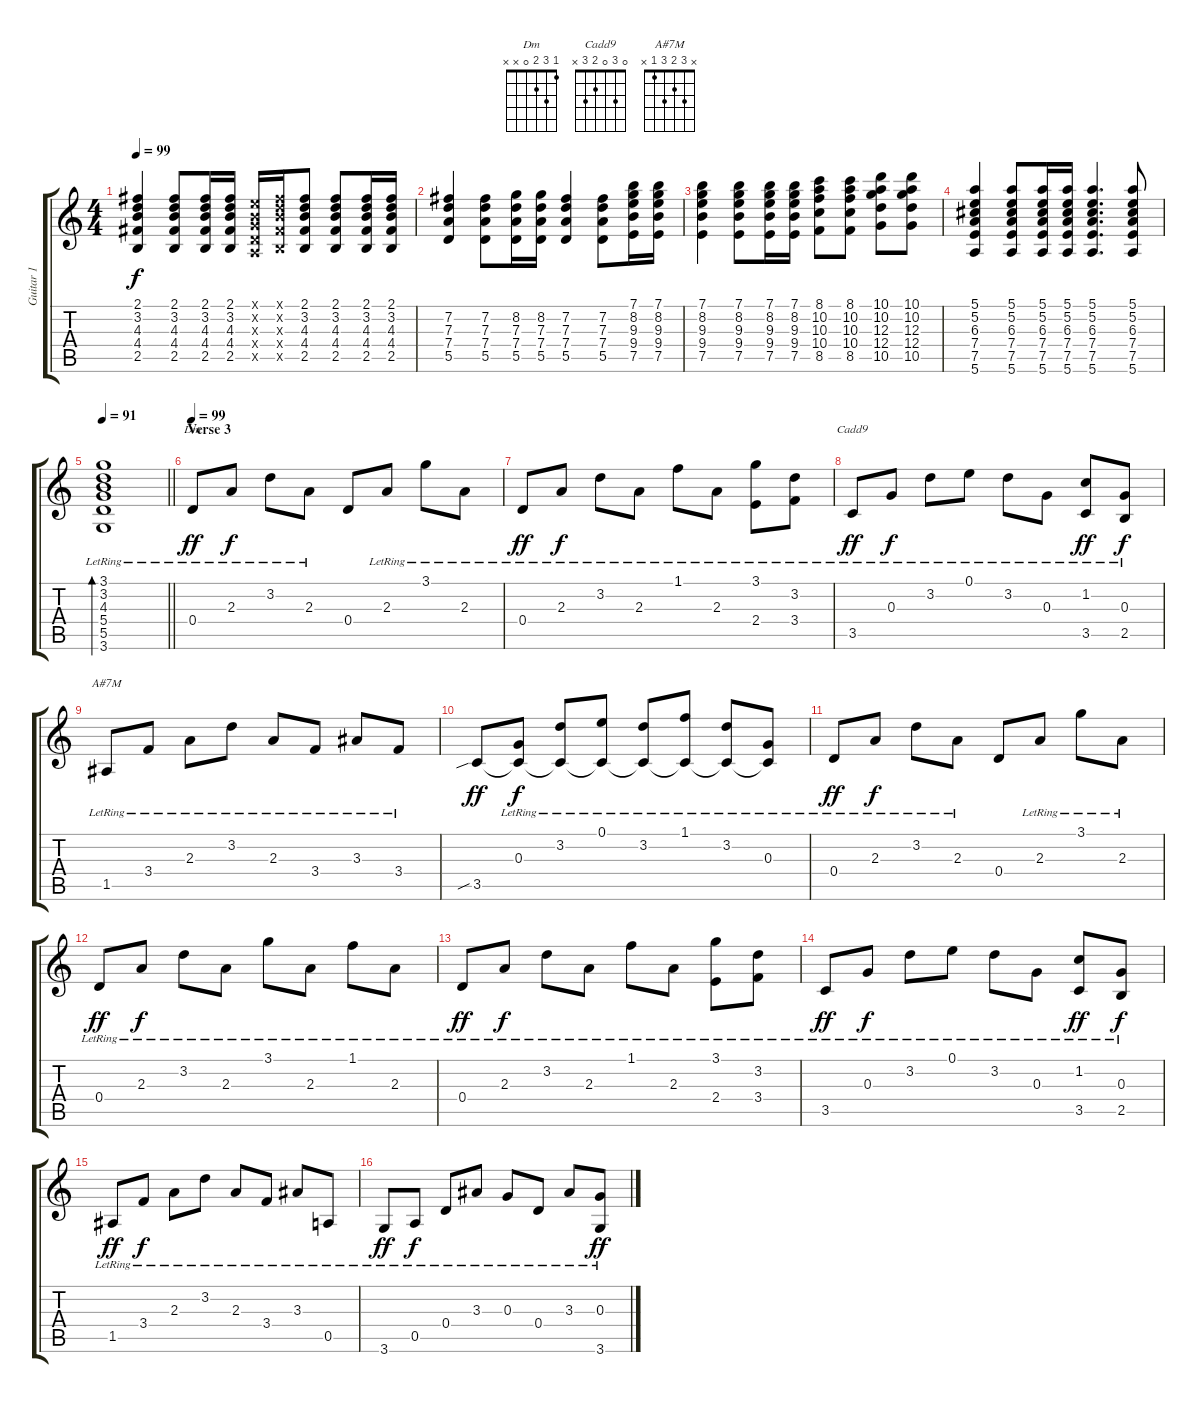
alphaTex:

\track ("Guitar 1" "Guitar 1") {instrument electricguitarjazz}
\staff {score tabs}
\tuning (E4 B3 G3 D3 A2 E2) {hide}
\chord ("Dm" 1 3 2 0 x x)
\chord ("Cadd9" 0 3 0 2 3 x)
\chord ("A#7M" x 3 2 3 1 x)
\ts (4 4)
\tempo 99
\clef g2
\ks c
(2.1 3.2 4.3 4.4 2.5).4{dy f} (2.1 3.2 4.3 4.4 2.5).8 (2.1 3.2 4.3 4.4 2.5).16 (2.1 3.2 4.3 4.4 2.5).16 (0.1{x} 0.2{x} 0.3{x} 0.4{x} 0.5{x}).16 (2.1{x} 3.2{x} 4.3{x} 4.4{x} 2.5{x}).16 (2.1 3.2 4.3 4.4 2.5).8 (2.1 3.2 4.3 4.4 2.5).8 (2.1 3.2 4.3 4.4 2.5).16 (2.1 3.2 4.3 4.4 2.5).16 |
(7.2 7.3 7.4 5.5).4 (7.2 7.3 7.4 5.5).8 (8.2 7.3 7.4 5.5).16 (8.2 7.3 7.4 5.5).16 (7.2 7.3 7.4 5.5).4 (7.2 7.3 7.4 5.5).8 (7.1 8.2 9.3 9.4 7.5).16 (7.1 8.2 9.3 9.4 7.5).16 |
(7.1 8.2 9.3 9.4 7.5).4 (7.1 8.2 9.3 9.4 7.5).8 (7.1 8.2 9.3 9.4 7.5).16 (7.1 8.2 9.3 9.4 7.5).16 (8.1 10.2 10.3 10.4 8.5).8 (8.1 10.2 10.3 10.4 8.5).8 (10.1 10.2 12.3 12.4 10.5).8 (10.1 10.2 12.3 12.4 10.5).8 |
(5.1 5.2 6.3 7.4 7.5 5.6).4 (5.1 5.2 6.3 7.4 7.5 5.6).8 (5.1 5.2 6.3 7.4 7.5 5.6).16 (5.1 5.2 6.3 7.4 7.5 5.6).16 (5.1 5.2 6.3 7.4 7.5 5.6).4{d} (5.1 5.2 6.3 7.4 7.5 5.6).8 |
\tempo 91
\barLineRight lightlight
(3.1 3.2{lr} 4.3{lr} 5.4{lr} 5.5{lr} 3.6{lr}).1{bd 240 volume 11} |
\section ("" "Verse 3")
\tempo 99
0.4{lr}.8{ch "Dm" dy ff volume 11} 2.3{lr}.8{dy f} 3.2{lr}.8 2.3{lr}.8 0.4.8 2.3{lr}.8 3.1{lr}.8 2.3{lr}.8 |
0.4{lr}.8{dy ff} 2.3{lr}.8{dy f} 3.2{lr}.8 2.3{lr}.8 1.1{lr}.8 2.3{lr}.8 (3.1{lr} 2.4{lr}).8 (3.2{lr} 3.4{lr}).8 |
3.5{lr}.8{ch "Cadd9" dy ff} 0.3{lr}.8{dy f} 3.2{lr}.8 0.1{lr}.8 3.2{lr}.8 0.3{lr}.8 (1.2{lr} 3.5{lr}).8{dy ff} (0.3{lr} 2.5{lr}).8{dy f} |
1.5{lr}.8{ch "A#7M"} 3.4{lr}.8 2.3{lr}.8 3.2{lr}.8 2.3{lr}.8 3.4{lr}.8 3.3{lr}.8 3.4{lr}.8 |
3.5{sib}.8{dy ff} (0.3{lr} 3.5{t}).8{dy f} (3.2{lr} 3.5{t}).8 (0.1{lr} 3.5{t}).8 (3.2{lr} 3.5{t}).8 (1.1{lr} 3.5{t}).8 (3.2{lr} 3.5{t}).8 (0.3{lr} 3.5{t}).8 |
0.4{lr}.8{dy ff} 2.3{lr}.8{dy f} 3.2{lr}.8 2.3{lr}.8 0.4.8 2.3{lr}.8 3.1{lr}.8 2.3{lr}.8 |
0.4{lr}.8{dy ff} 2.3{lr}.8{dy f} 3.2{lr}.8 2.3{lr}.8 3.1{lr}.8 2.3{lr}.8 1.1{lr}.8 2.3{lr}.8 |
0.4{lr}.8{dy ff} 2.3{lr}.8{dy f} 3.2{lr}.8 2.3{lr}.8 1.1{lr}.8 2.3{lr}.8 (3.1{lr} 2.4{lr}).8 (3.2{lr} 3.4{lr}).8 |
3.5{lr}.8{dy ff} 0.3{lr}.8{dy f} 3.2{lr}.8 0.1{lr}.8 3.2{lr}.8 0.3{lr}.8 (1.2{lr} 3.5{lr}).8{dy ff} (0.3{lr} 2.5{lr}).8{dy f} |
1.5{lr}.8{dy ff} 3.4{lr}.8{dy f} 2.3{lr}.8 3.2{lr}.8 2.3{lr}.8 3.4{lr}.8 3.3{lr}.8 0.5{lr}.8 |
3.6{lr}.8{dy ff} 0.5{lr}.8{dy f} 0.4{lr}.8 3.3{lr}.8 0.3{lr}.8 0.4{lr}.8 3.3{lr}.8 (0.3{lr} 3.6{lr}).8{dy ff}
